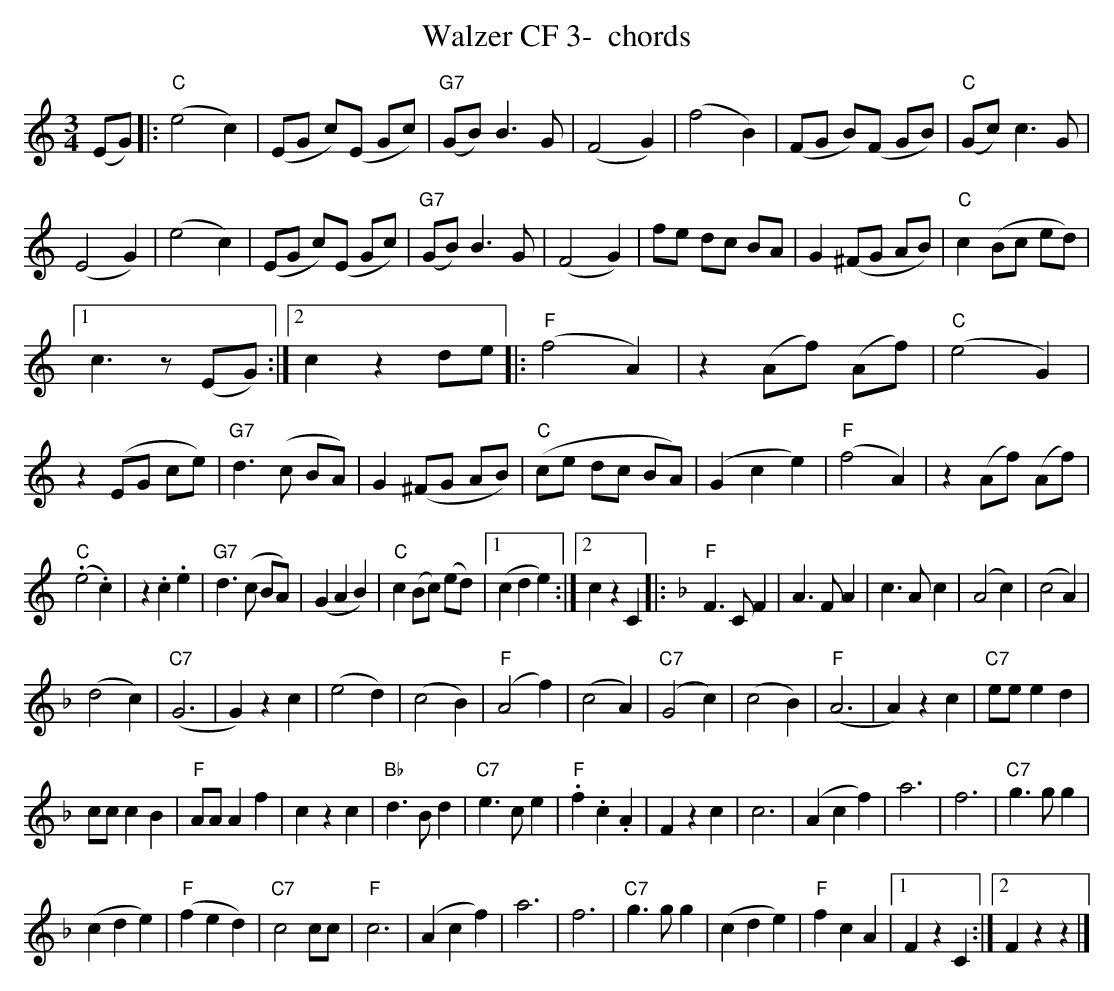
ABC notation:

X:1
T:Walzer CF 3-  chords
M:3/4
L:1/8
K:Cmaj%%MIDI gchordon
(EG) |: "C"(e4c2) | (EG c)(E Gc) | "G7"(GB) B3G | (F4G2) | (f4B2) | (FG B)(F GB) | "C"(Gc) c3G |
(E4G2) | (e4c2) | (EG c)(E Gc) | "G7"(GB) B3G | (F4G2) | fe dc BA | G2 (^FG AB) | "C"c2 (Bc ed) |1
c3z(EG) :|2 c2z2de |: "F"(f4A2) | z2 (Af) (Af) | "C"(e4G2) | z2(EG ce) | "G7"d3(c BA) | G2 (^FG AB) | "C"(ce dc BA) | (G2c2e2) | "F"(f4A2) | z2 (Af) (Af) |
"C"(.e4.c2) | z2.c2.e2 | "G7"d3(c BA) | (G2A2B2) | "C"c2 (Bc) (ed) |1 (c2d2e2) :|2 c2z2C2 |: [K:Fmaj] [L:1/4] "F"F>CF | A>FA | c>Ac | (A2c) | (c2A) |
(d2c) | "C7"(G3 | G)zc | (e2d) | (c2B) | "F"(A2f) | (c2A) | "C7"(G2c) | (c2B) | "F"(A3 | A)zc | "C7"e/2e/2 ed |
c/2c/2 cB | "F"A/2A/2 Af | czc | "Bb"d>Bd | "C7"e>ce | "F".f.c.A | Fzc | c3 | (Acf) | a3 | f3 | "C7"g>gg |
(cde) | "F"(fed) | "C7"c2c/2c/2 | "F"c3 | (Acf) | a3 | f3 | "C7"g>gg | (cde) | "F"fcA |1 FzC :|2 Fzz |]
